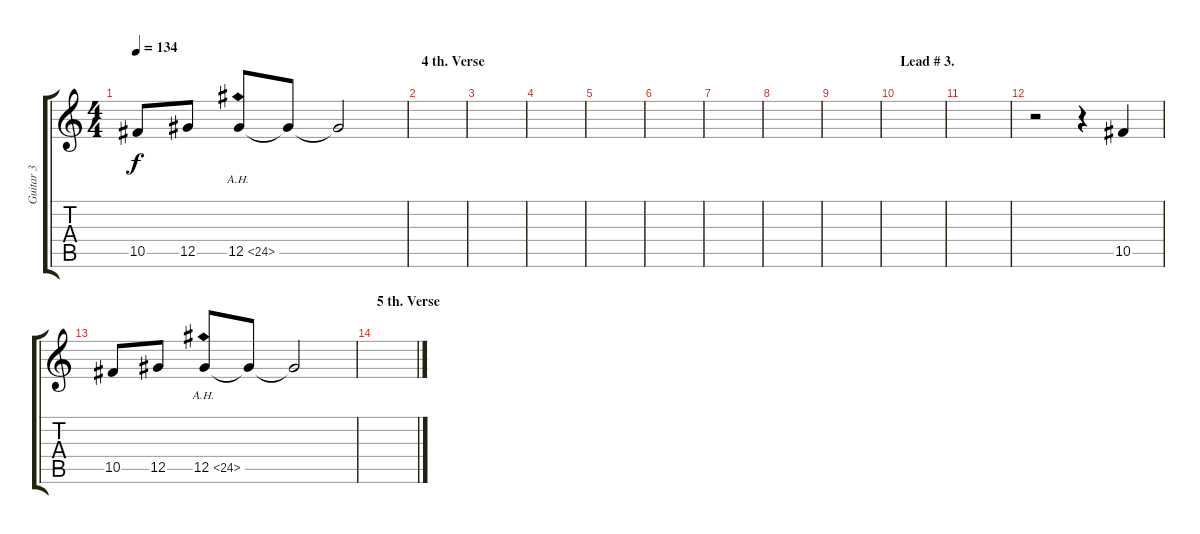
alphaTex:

\track ("Guitar 3" "Guitar 3") {instrument distortionguitar}
\staff {score tabs}
\tuning (Eb4 Bb3 Gb3 Db3 Ab2 Eb2) {hide}
\ts (4 4)
\tempo 134
\clef g2
\ks c
10.5.8{dy f} 12.5.8 12.5{ah 12}.8 12.5{t}.8 12.5{t}.2 |
\section ("" "4 th. Verse")
|
|
|
|
|
|
|
|
\section ("" "Lead # 3.")
|
|
r.2 r.4 10.5.4 |
10.5.8 12.5.8 12.5{ah 12}.8 12.5{t}.8 12.5{t}.2 |
\section ("" "5 th. Verse")
